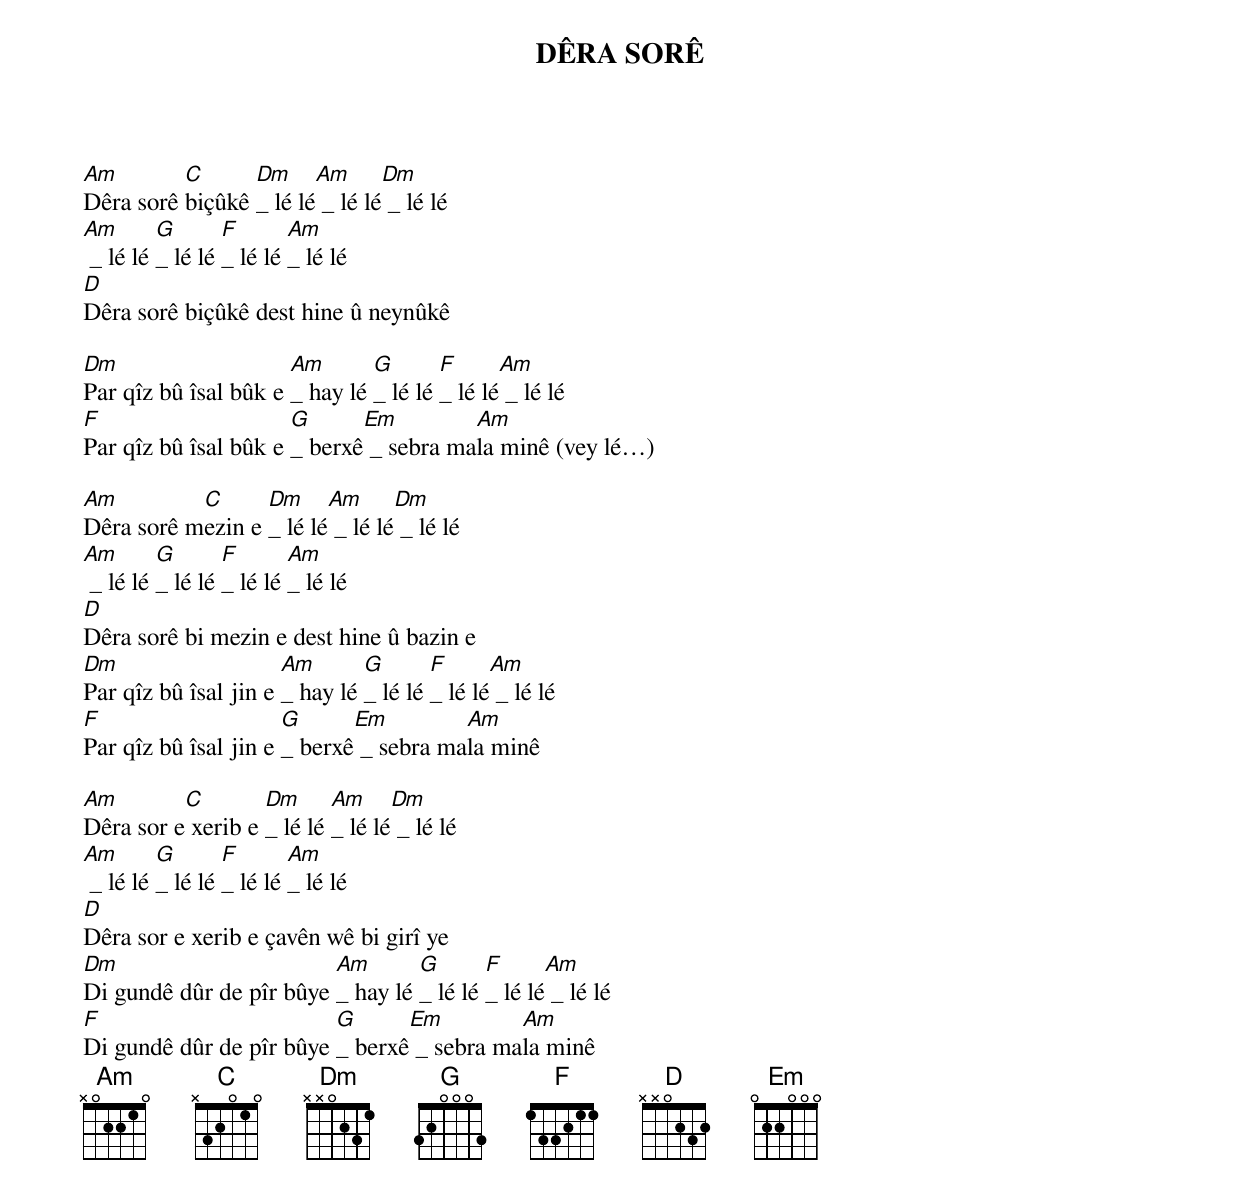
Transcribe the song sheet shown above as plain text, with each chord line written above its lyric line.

DÊRA SORÊ
Am        C      Dm     Am      Dm
Dêra sorê biçûkê _ lé lé _ lé lé _ lé lé
Am       G       F       Am
 _ lé lé _ lé lé _ lé lé _ lé lé
D
Dêra sorê biçûkê dest hine û neynûkê

Dm                    Am       G       F      Am
Par qîz bû îsal bûk e _ hay lé _ lé lé _ lé lé _ lé lé
F                     G      Em         Am
Par qîz bû îsal bûk e _ berxê _ sebra mala minê (vey lé…)

Am         C      Dm     Am      Dm
Dêra sorê mezin e _ lé lé _ lé lé _ lé lé
Am       G       F       Am
 _ lé lé _ lé lé _ lé lé _ lé lé
D
Dêra sorê bi mezin e dest hine û bazin e
Dm                    Am       G       F      Am
Par qîz bû îsal jin e _ hay lé _ lé lé _ lé lé _ lé lé
F                     G      Em         Am
Par qîz bû îsal jin e _ berxê _ sebra mala minê

Am        C        Dm      Am     Dm
Dêra sor e xerib e _ lé lé _ lé lé _ lé lé
Am       G       F       Am
 _ lé lé _ lé lé _ lé lé _ lé lé
D
Dêra sor e xerib e çavên wê bi girî ye
Dm                       Am       G       F      Am
Di gundê dûr de pîr bûye _ hay lé _ lé lé _ lé lé _ lé lé
F                        G      Em         Am
Di gundê dûr de pîr bûye _ berxê _ sebra mala minê
